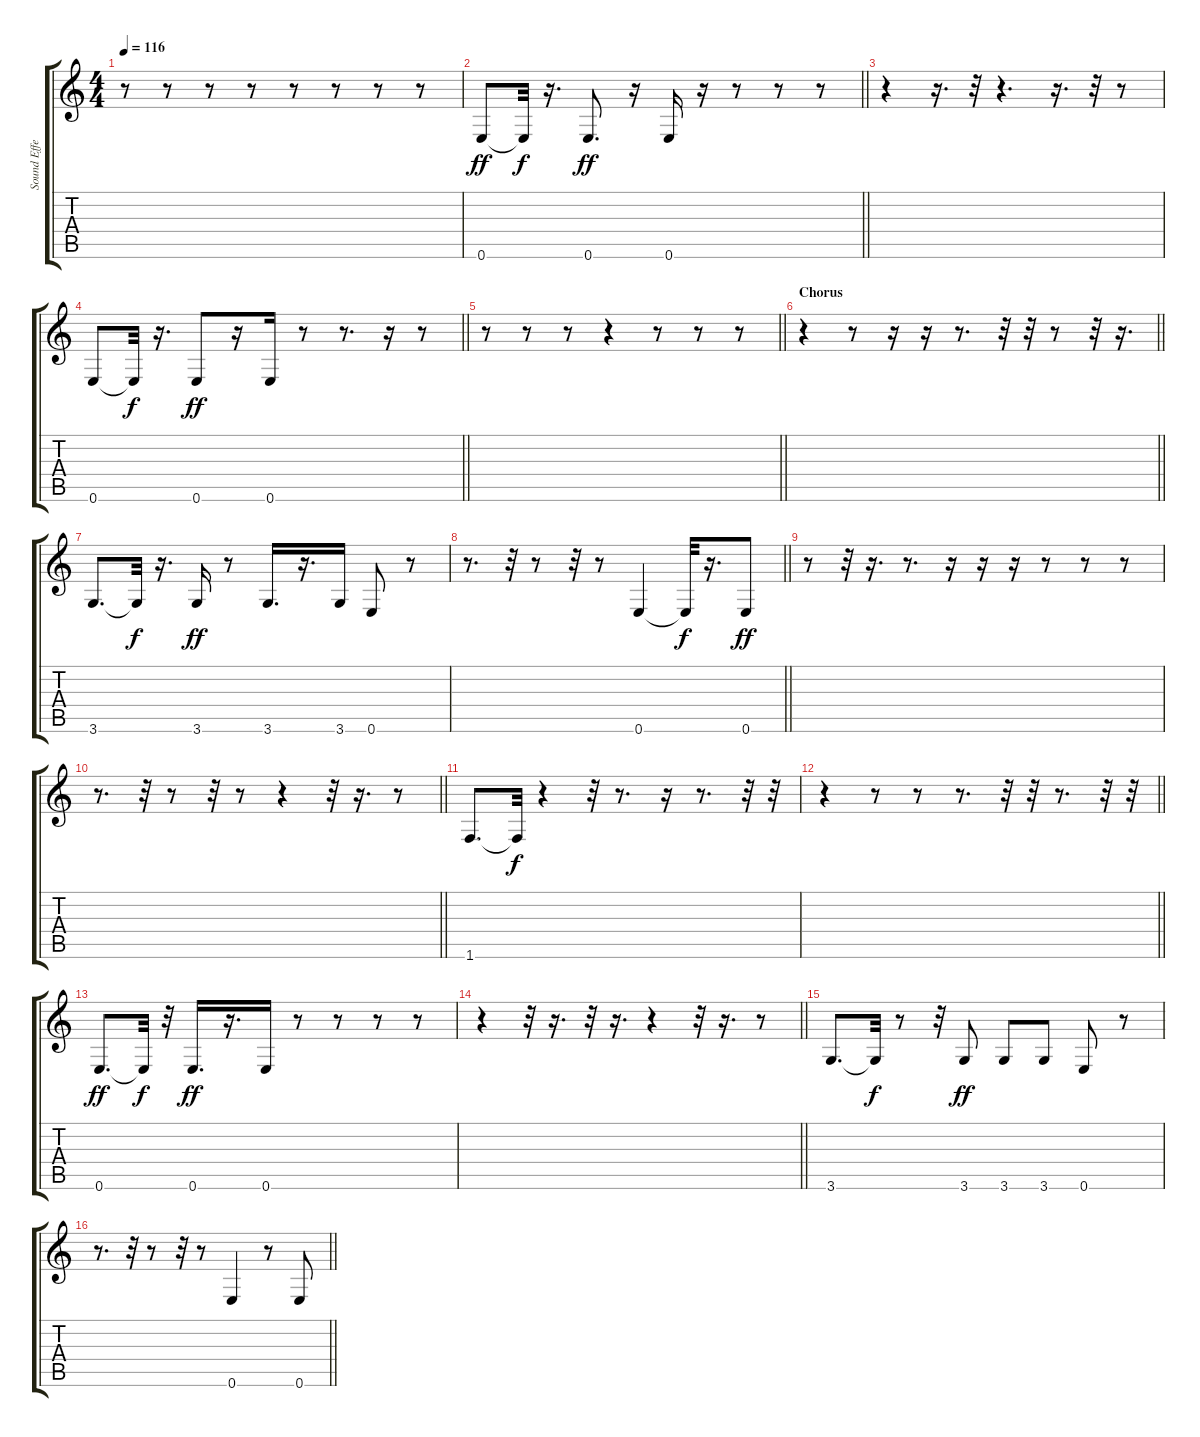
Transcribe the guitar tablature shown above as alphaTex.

\track ("Sound Effects" "Sound Effe") {instrument electricbassfinger}
\staff {score tabs}
\tuning (E4 B3 G3 D3 A2 E2) {hide}
\ts (4 4)
\tempo 116
\clef g2
\ks c
r.8{dy ff} r.8 r.8 r.8 r.8 r.8 r.8 r.8 |
\barLineRight lightlight
0.6.8 0.6{t}.32{dy f} r.16{d} 0.6.8{d dy ff} r.16 0.6.16 r.16 r.8 r.8 r.8 |
r.4 r.16{d} r.32 r.4{d} r.16{d} r.32 r.8 |
\barLineRight lightlight
0.6.8 0.6{t}.32{dy f} r.16{d} 0.6.8{dy ff} r.16 0.6.16 r.8 r.8{d} r.16 r.8 |
\barLineRight lightlight
r.8 r.8 r.8 r.4 r.8 r.8 r.8 |
\section ("" "Chorus")
\barLineRight lightlight
r.4 r.8 r.16 r.16 r.8{d} r.32 r.32 r.8 r.32 r.16{d} |
3.6.8{d} 3.6{t}.32{dy f} r.16{d} 3.6.16{dy ff} r.8 3.6.16{d} r.16{d} 3.6.16 0.6.8 r.8 |
\barLineRight lightlight
r.8{d} r.32 r.8 r.32 r.8 0.6.4 0.6{t}.32{dy f} r.16{d} 0.6.8{dy ff} |
r.8 r.32 r.16{d} r.8{d} r.16 r.16 r.16 r.8 r.8 r.8 |
\barLineRight lightlight
r.8{d} r.32 r.8 r.32 r.8 r.4 r.32 r.16{d} r.8 |
1.6.8{d} 1.6{t}.32{dy f} r.4 r.32 r.8{d} r.16 r.8{d} r.32 r.32 |
\barLineRight lightlight
r.4 r.8 r.8 r.8{d} r.32 r.32 r.8{d} r.32 r.32 |
0.6.8{d dy ff} 0.6{t}.32{dy f} r.32 0.6.16{d dy ff} r.16{d} 0.6.16 r.8 r.8 r.8 r.8 |
\barLineRight lightlight
r.4 r.32 r.16{d} r.32 r.16{d} r.4 r.32 r.16{d} r.8 |
3.6.8{d} 3.6{t}.32{dy f} r.8 r.32 3.6.8{dy ff} 3.6.8 3.6.8 0.6.8 r.8 |
\barLineRight lightlight
r.8{d} r.32 r.8 r.32 r.8 0.6.4 r.8 0.6.8
